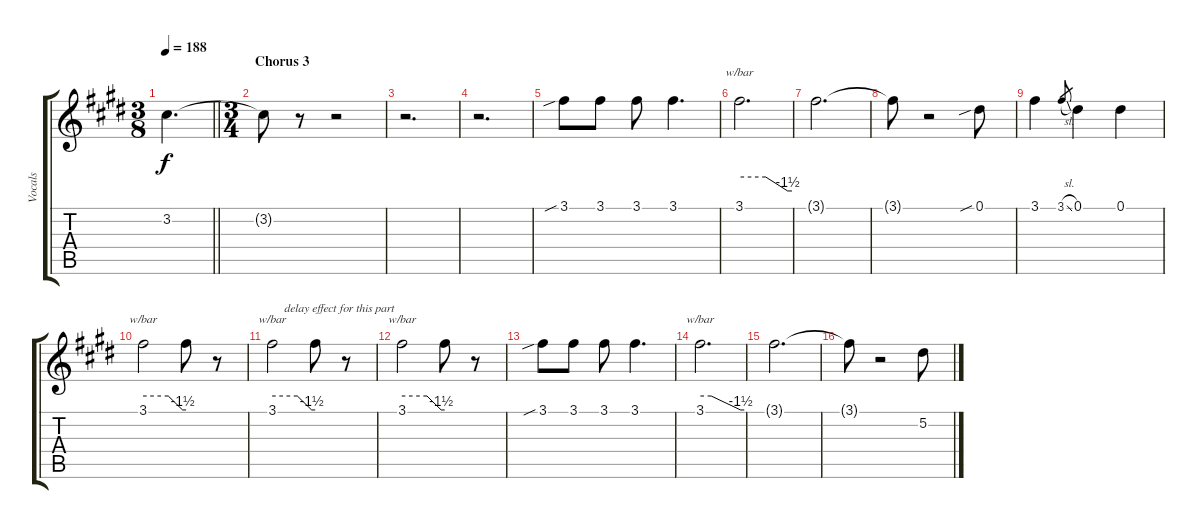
\track ("Vocals" "Vocals") {instrument distortionguitar}
\staff {score tabs}
\tuning (Eb4 Bb3 Gb3 Db3 Ab2 Eb2) {hide}
\ts (3 8)
\tempo 188
\clef g2
\barLineRight lightlight
\ks e
3.2{t}.4{d dy f} |
\ts (3 4)
\section ("" "Chorus 3")
3.2{t}.8 r.8 r.2 |
r.2{d} |
r.2{d} |
3.1{sib}.8 3.1.8 3.1.8 3.1.4{d} |
3.1.2{d tbe (custom default 0 0 30 0 55 -6 60 -6)} |
3.1{t}.2{d} |
3.1{t}.8 r.2 0.1{sib}.8 |
3.1.4 3.1{sl}.8{gr} 0.1.4 0.1.4 |
3.1.2{tbe (custom default 0 0 35 0 55 -6 60 -6)} 3.1{t}.8 r.8 |
3.1.2{tbe (custom default 0 0 35 0 55 -6 60 -6) txt "    delay effect for this part" volume 11} 3.1{t}.8 r.8 |
3.1.2{tbe (custom default 0 0 35 0 55 -6 60 -6) volume 7} 3.1{t}.8 r.8{volume 16} |
3.1{sib}.8 3.1.8 3.1.8 3.1.4{d} |
3.1.2{d tbe (custom default 0 0 15 0 55 -6 60 -6)} |
3.1{t}.2{d} |
3.1{t}.8 r.2 5.2.8
